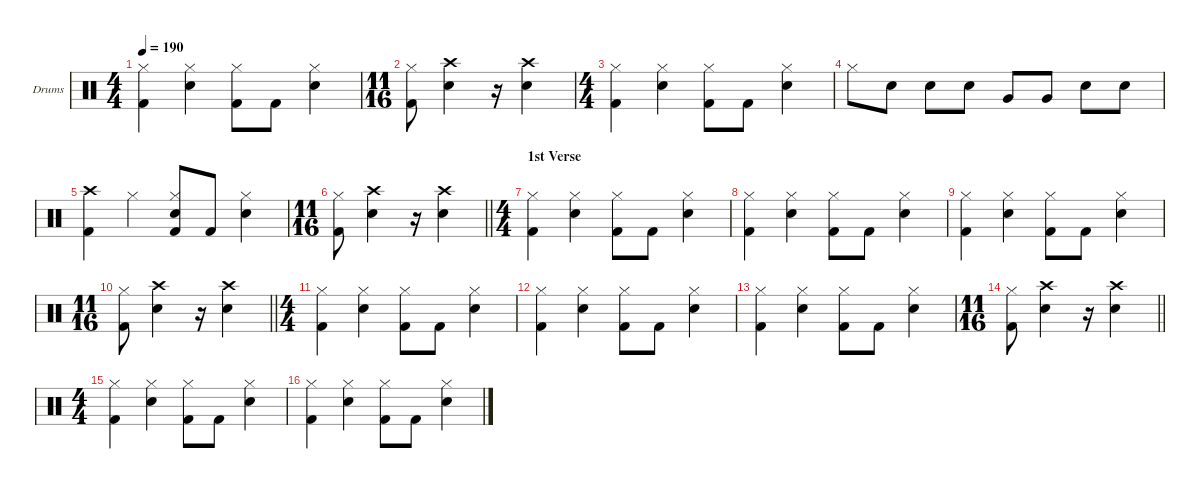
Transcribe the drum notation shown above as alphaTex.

\hideDynamics
\bracketExtendMode nobrackets
\firstSystemTrackNameOrientation horizontal
\otherSystemsTrackNameOrientation horizontal
\track ("Drumkit" "Drums") {instrument percussion}
\staff {score}
\articulation defaults
\ts (4 4)
\tempo 190
\clef neutral
\ks c
("Kick (hit) 2" "Hi-Hat (closed)").4{dy fff} ("Hi-Hat (closed)" "Snare (hit) 2").4 ("Hi-Hat (closed)" "Kick (hit) 2").8 "Kick (hit) 2".8 ("Hi-Hat (closed)" "Snare (hit) 2").4 |
\ts (11 16)
\beaming (8 3 2)
("Hi-Hat (closed)" "Kick (hit) 2").8 ("Snare (hit) 2" "Crash high (hit)").4 r.16 ("Snare (hit) 2" "Crash high (hit)").4 |
\ts (4 4)
\beaming (8 2 2 2 2)
("Kick (hit) 2" "Hi-Hat (closed)").4 ("Snare (hit) 2" "Hi-Hat (closed)").4 ("Kick (hit) 2" "Hi-Hat (closed)").8 "Kick (hit) 2".8 ("Hi-Hat (closed)" "Snare (hit) 2").4 |
"Hi-Hat (closed)".8 "Snare (hit) 2".8 "Snare (hit) 2".8 "Snare (hit) 2".8 "Very Low Tom (hit)".8 "Very Low Tom (hit)".8 "Snare (hit) 2".8 "Snare (hit) 2".8 |
("Kick (hit) 2" "Crash high (hit)").4 "Hi-Hat (closed)".4 ("Hi-Hat (closed)" "Kick (hit) 2" "Snare (hit) 2").8 "Kick (hit) 2".8 ("Snare (hit) 2" "Hi-Hat (closed)").4 |
\ts (11 16)
\beaming (8 3 2)
\barLineRight lightlight
("Kick (hit) 2" "Hi-Hat (closed)").8 ("Crash high (hit)" "Snare (hit) 2").4 r.16 ("Crash high (hit)" "Snare (hit) 2").4 |
\ts (4 4)
\beaming (8 2 2 2 2)
\section ("" "1st Verse")
("Kick (hit) 2" "Hi-Hat (closed)").4 ("Hi-Hat (closed)" "Snare (hit) 2").4 ("Kick (hit) 2" "Hi-Hat (closed)").8 "Kick (hit) 2".8 ("Snare (hit) 2" "Hi-Hat (closed)").4 |
("Kick (hit) 2" "Hi-Hat (closed)").4 ("Snare (hit) 2" "Hi-Hat (closed)").4 ("Kick (hit) 2" "Hi-Hat (closed)").8 "Kick (hit) 2".8 ("Hi-Hat (closed)" "Snare (hit) 2").4 |
("Kick (hit) 2" "Hi-Hat (closed)").4 ("Snare (hit) 2" "Hi-Hat (closed)").4 ("Kick (hit) 2" "Hi-Hat (closed)").8 "Kick (hit) 2".8 ("Snare (hit) 2" "Hi-Hat (closed)").4 |
\ts (11 16)
\beaming (8 3 2)
\barLineRight lightlight
("Hi-Hat (closed)" "Kick (hit) 2").8 ("Crash high (hit)" "Snare (hit) 2").4 r.16 ("Crash high (hit)" "Snare (hit) 2").4 |
\ts (4 4)
\beaming (8 2 2 2 2)
("Kick (hit) 2" "Hi-Hat (closed)").4 ("Snare (hit) 2" "Hi-Hat (closed)").4 ("Kick (hit) 2" "Hi-Hat (closed)").8 "Kick (hit) 2".8 ("Snare (hit) 2" "Hi-Hat (closed)").4 |
("Hi-Hat (closed)" "Kick (hit) 2").4 ("Snare (hit) 2" "Hi-Hat (closed)").4 ("Kick (hit) 2" "Hi-Hat (closed)").8 "Kick (hit) 2".8 ("Snare (hit) 2" "Hi-Hat (closed)").4 |
("Kick (hit) 2" "Hi-Hat (closed)").4 ("Snare (hit) 2" "Hi-Hat (closed)").4 ("Hi-Hat (closed)" "Kick (hit) 2").8 "Kick (hit) 2".8 ("Snare (hit) 2" "Hi-Hat (closed)").4 |
\ts (11 16)
\beaming (8 3 2)
\barLineRight lightlight
("Kick (hit) 2" "Hi-Hat (closed)").8 ("Crash high (hit)" "Snare (hit) 2").4 r.16 ("Crash high (hit)" "Snare (hit) 2").4 |
\ts (4 4)
\beaming (8 2 2 2 2)
("Kick (hit) 2" "Hi-Hat (closed)").4 ("Hi-Hat (closed)" "Snare (hit) 2").4 ("Kick (hit) 2" "Hi-Hat (closed)").8 "Kick (hit) 2".8 ("Snare (hit) 2" "Hi-Hat (closed)").4 |
("Kick (hit) 2" "Hi-Hat (closed)").4 ("Snare (hit) 2" "Hi-Hat (closed)").4 ("Kick (hit) 2" "Hi-Hat (closed)").8 "Kick (hit) 2".8 ("Snare (hit) 2" "Hi-Hat (closed)").4
